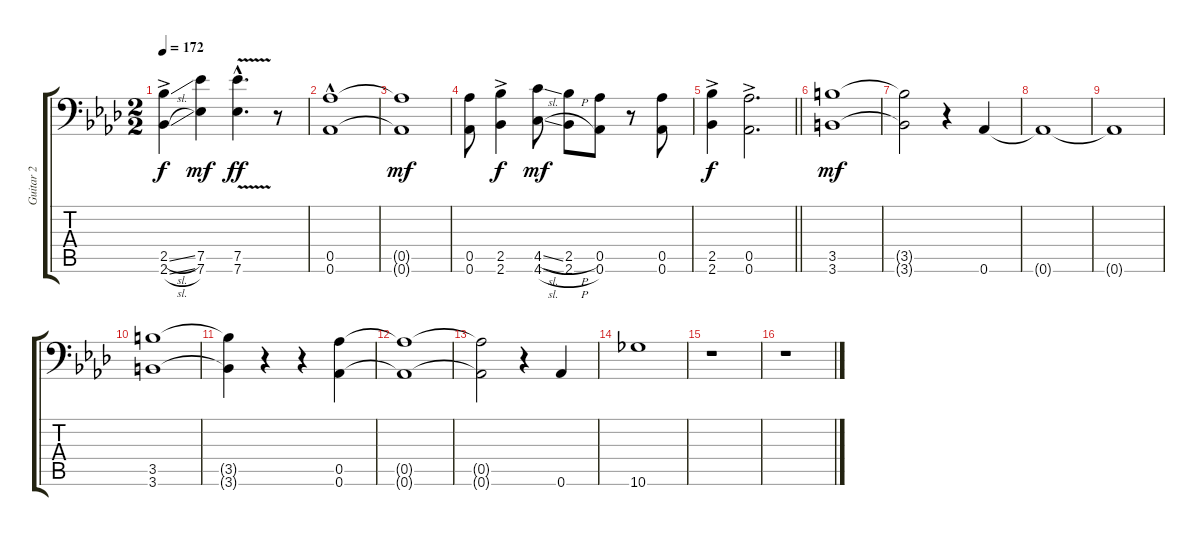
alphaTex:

\track ("Guitar 2" "Guitar 2") {instrument electricguitarclean}
\staff {score tabs}
\tuning (Eb4 Ab3 Eb3 Db3 Ab2 Ab1) {hide}
\ts (2 2)
\tempo 172
\clef f4
\ks ab
(2.5{sl ac} 2.6{sl ac}).4{dy f} (7.5 7.6).4{dy mf} (7.5{v hac} 7.6{v hac}).4{d dy ff} r.8 |
(0.5{hac} 0.6{hac}).1 |
(0.5{t} 0.6{t}).1{dy mf} |
(0.5 0.6).8 (2.5{ac} 2.6{ac}).4{dy f} (4.5{sl} 4.6{sl}).8{dy mf} (2.5{h} 2.6{h}).8 (0.5 0.6).8 r.8 (0.5 0.6).8 |
\barLineRight lightlight
(2.5{ac} 2.6{ac}).4{dy f} (0.5{ac} 0.6{ac}).2{d} |
(3.5 3.6).1{dy mf} |
(3.5{t} 3.6{t}).2 r.4 0.6.4 |
0.6{t}.1 |
0.6{t}.1 |
(3.5 3.6).1 |
(3.5{t} 3.6{t}).4 r.4 r.4 (0.5 0.6).4 |
(0.5{t} 0.6{t}).1 |
(0.5{t} 0.6{t}).2 r.4 0.6.4 |
10.6.1 |
r.1 |
r.1
